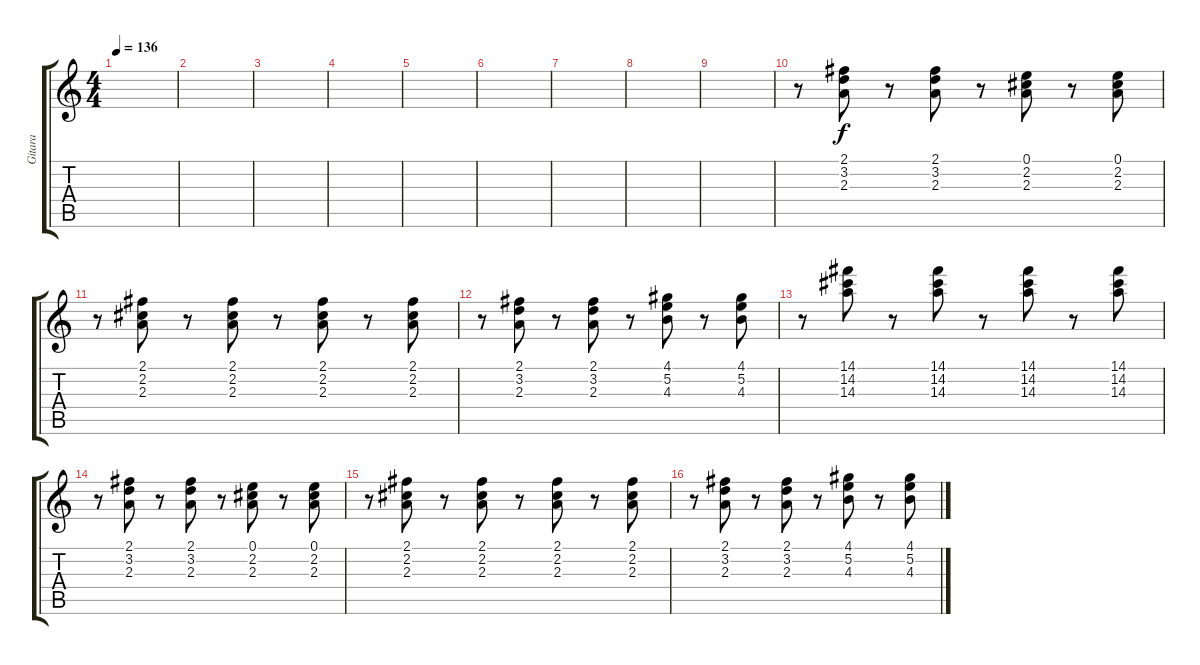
\track ("Gitara" "Gitara") {instrument electricguitarmuted}
\staff {score tabs}
\tuning (E4 B3 G3 D3 A2 E2) {hide}
\ts (4 4)
\tempo 136
\clef g2
\ks c
|
|
|
|
|
|
|
|
|
r.8 (2.1 3.2 2.3).8 r.8 (2.1 3.2 2.3).8 r.8 (0.1 2.2 2.3).8 r.8 (0.1 2.2 2.3).8 |
r.8 (2.1 2.2 2.3).8 r.8 (2.1 2.2 2.3).8 r.8 (2.1 2.2 2.3).8 r.8 (2.1 2.2 2.3).8 |
r.8 (2.1 3.2 2.3).8 r.8 (2.1 3.2 2.3).8 r.8 (4.1 5.2 4.3).8 r.8 (4.1 5.2 4.3).8 |
r.8 (14.1 14.2 14.3).8 r.8 (14.1 14.2 14.3).8 r.8 (14.1 14.2 14.3).8 r.8 (14.1 14.2 14.3).8 |
r.8 (2.1 3.2 2.3).8 r.8 (2.1 3.2 2.3).8 r.8 (0.1 2.2 2.3).8 r.8 (0.1 2.2 2.3).8 |
r.8 (2.1 2.2 2.3).8 r.8 (2.1 2.2 2.3).8 r.8 (2.1 2.2 2.3).8 r.8 (2.1 2.2 2.3).8 |
r.8 (2.1 3.2 2.3).8 r.8 (2.1 3.2 2.3).8 r.8 (4.1 5.2 4.3).8 r.8 (4.1 5.2 4.3).8
